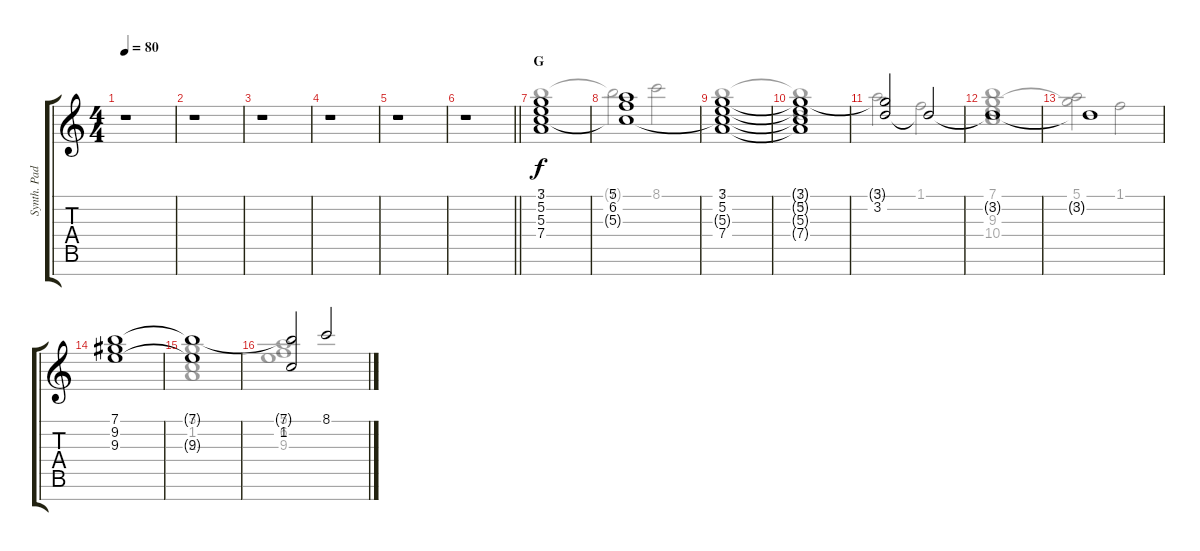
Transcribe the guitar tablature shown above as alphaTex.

\track ("Synth. Pad" "Synth. Pad") {instrument pad2warm}
\staff {score tabs}
\tuning (E5 B4 G4 D4 A3 E3 B2) {hide}
\voice
\ts (4 4)
\tempo 80
\clef g2
\ks c
r.1{dy f} |
r.1 |
r.1 |
r.1 |
r.1 |
\barLineRight lightlight
r.1 |
\section ("" "G")
(3.1 5.2 5.3 7.4).1 |
(5.1 6.2 5.3{t}).1 |
(3.1 5.2 5.3{t} 7.4).1 |
(3.1{t} 5.2{t} 5.3{t} 7.4{t}).1 |
(3.1{t} 3.2).2 3.2{t}.2 |
3.2{t}.1 |
3.2{t}.1 |
(7.1 9.2 9.3).1 |
(7.1{t} 9.3{t}).1 |
(7.1{t} 1.2).2 8.1.2
\voice
\clef g2
\ottava regular
\simile none
\ks c
|
|
|
|
|
\barLineRight lightlight
|
7.1.1 |
7.1{t}.2 8.1.2 |
7.1.1 |
(7.1{t} 3.2).1 |
5.1.2 1.1.2 |
(7.1 8.2 9.3 10.4).1 |
(5.1 8.2{t}).2 1.1.2 |
|
(3.1 1.2 2.3).1 |
(5.1 6.2 9.3).1
